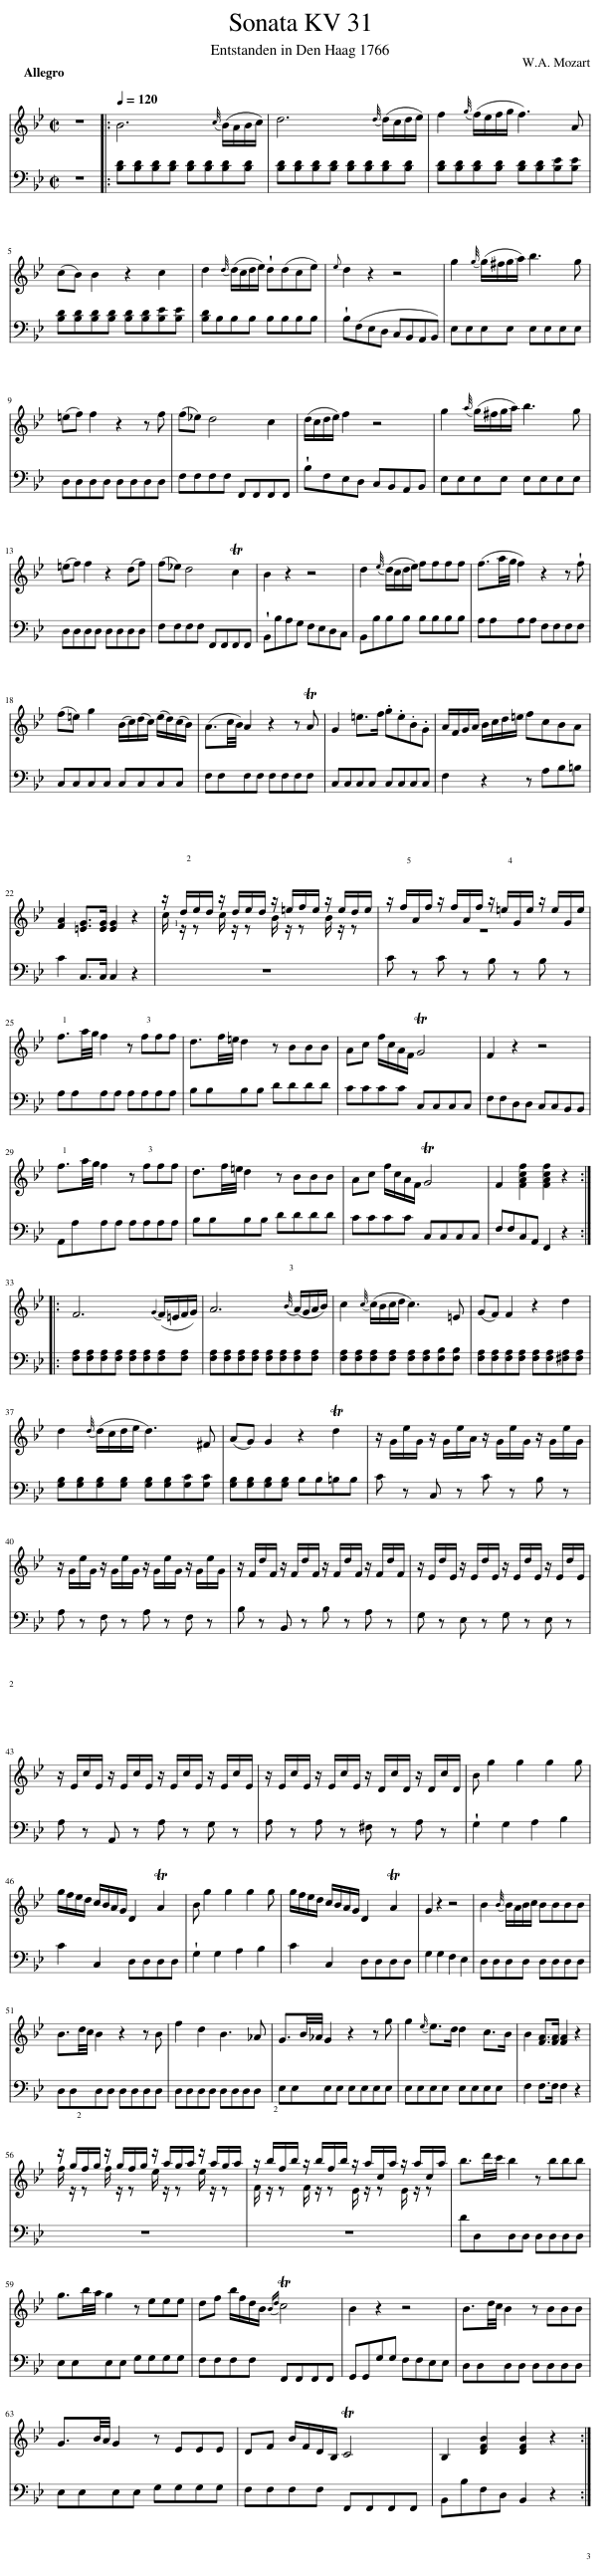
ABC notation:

X:1
%%score ( 1 2 ) 3
L:1/8
M:2/2
I:linebreak $
K:Bb
V:1 treble
V:2 treble
V:3 bass
V:1
 z8 |:[Q:1/4=120][Q:1/4=120] B6{c} (B/A/)B/c/ | d6{d} (d/c/)d/e/ | f2{g} (f/e/f/g/) f3 A |$ (cB) B2 z2 c2 | %5
 d2{d} (d/c/d/e/) !wedge!d(dce) |{e} d2 z2 z4 | g2{g} (g/^f/g/a/) b3 g |$ (=ef) f2 z2 z f | (f_e) d4 c2 | %10
 (d/c/d/e/) f2 z4 | g2{a} (g/^f/g/a/) b3 g |$ (=ef) f2 z2 (df) | (f_e) d4 Tc2 | B2 z2 z4 | %15
 d2{e} (d/c/d/e/) ffff | (f3/2a/4g/4) f2 z2 z !wedge!f |$ (f=e) g2 (B/c/)(d/c/) (e/d/)(c/B/) | (A3/2c/4)B/4 A2 z2 z TA | G2 =e>f .g.e.B.G | %20
 A/F/G/A/ B/c/d/=e/ fcBA |$ [FA]2 [=EG]>[EG] [EG]2 z2 | z/ !2!d/e/d/ z/ d/e/d/ z/ =e/f/e/ z/ e/d/e/ | z/ !5!f/A/f/ z/ f/A/f/ z/ !4!=e/G/e/ z/ e/G/e/ |$ !1!f3/2a/4g/4 f2 z !3!fff | %25
 d3/2f/4=e/4 d2 z BBB | Ac f/c/A/F/ TG4 | F2 z2 z4 |$ !1!f3/2a/4g/4 f2 z !3!fff | d3/2f/4=e/4 d2 z BBB | %30
 Ac f/c/A/F/ TG4 | F2 [FAcf]2 [FAcf]2 z2 ::$ F6{G} (F/=E/F/G/) | A6{!3!B} (A/G/A/B/) | c2{c} (c/B/c/d/ c3) =E | %35
 (GF) F2 z2 d2 |$ d2{d} (d/c/d/e/ d3) ^F | (AG) G2 z2 Td2 | z/ G/e/G/ z/ G/e/A/ z/ G/e/G/ z/ G/e/G/ |$ z/ G/e/G/ z/ G/e/G/ z/ G/e/G/ z/ G/e/G/ | %40
 z/ F/d/F/ z/ F/d/F/ z/ F/d/F/ z/ F/d/F/ | z/ E/d/E/ z/ E/d/E/ z/ E/d/E/ z/ E/d/E/ |$ z/ E/c/E/ z/ E/c/E/ z/ E/c/E/ z/ E/c/E/ | z/ E/c/E/ z/ E/c/E/ z/ D/c/D/ z/ D/c/D/ | B g2 g2 g2 g |$ %45
 g/f/e/d/ c/B/A/G/ D2 TA2 | B g2 g2 g2 g | g/f/e/d/ c/B/A/G/ D2 TA2 | G2 z2 z4 | B2{B} B/A/B/c/ BBBB |$ %50
 B3/2d/4c/4 B2 z2 z B | f2 d2 B3 _A | G3/2B/4_A/4 G2 z2 z g | g2{e} e>d d2 c>B | B2 [FA]>[FA] [FA]2 z2 |$ %55
 z/ !2!g/f/g/ z/ g/f/g/ z/ a/g/a/ z/ a/g/a/ | z/ !2!b/f/b/ z/ b/f/b/ z/ a/c/a/ z/ a/c/a/ | b3/2d'/4c'/4 b2 z bbb |$ g3/2b/4a/4 g2 z eee | df b/f/d/B/{Bd} Tc4 | %60
 B2 z2 z4 | B3/2d/4c/4 B2 z BBB |$ G3/2B/4A/4 G2 z EEE | DF B/F/D/B,/ TC4 | B,2 [DFB]2 [DFB]2 z2 :| %65
V:2
 x8 |: x8 | x8 | x8 |$ x8 | %5
 x8 | x8 | x8 |$ x8 | x8 | %10
 x8 | x8 |$ x8 | x8 | x8 | %15
 x8 | x8 |$ x8 | x8 | x8 | %20
 x8 |$ x8 | !1!c/ z/ z c/ z/ z B/ z/ z B/ z/ z | z8 |$ x8 | %25
 x8 | x8 | x8 |$ x8 | x8 | %30
 x8 | x8 ::$ x8 | x8 | x8 | %35
 x8 |$ x8 | x8 | x8 |$ x8 | %40
 x8 | x8 |$ x8 | x8 | x8 |$ %45
 x8 | x8 | x8 | x8 | x8 |$ %50
 x8 | x8 | x8 | x8 | x8 |$ %55
 f/ z/ z f/ z/ z e/ z/ z e/ z/ z | F/ z/ z F/ z/ z E/ z/ z E/ z/ z | x8 |$ x8 | x8 | %60
 x8 | x8 |$ x8 | x8 | x8 :| %65
V:3
 z8 |: [B,D][B,D][B,D][B,D] [B,D][B,D][B,D][B,D] | [B,D][B,D][B,D][B,D] [B,D][B,D][B,D][B,D] | [B,D][B,D][B,D][B,D] [B,D][B,D][B,E][B,E] |$ [B,D][B,D][B,D][B,D] [B,D][B,D][B,E][B,E] | %5
 [B,D]B,B,B, B,B,B,B, | !wedge!B,(F,E,D, C,B,,A,,B,,) | E,E,E,E, E,E,E,E, |$ D,D,D,D, D,D,D,D, | F,F,F,F, F,,F,,F,,F,, | %10
 !wedge!B,F,E,D, C,B,,A,,B,, | E,E,E,E, E,E,E,E, |$ D,D,D,D, D,D,D,D, | F,F,F,F, F,,F,,F,,F,, | !wedge!B,,B,A,G, F,E,D,C, | %15
 B,,B,B,B, B,B,B,B, | A,A,A,A, F,F,F,F, |$ C,C,C,C, C,C,C,C, | F,F,F,F, F,F,F,F, | C,C,C,C, C,C,C,C, | %20
 F,2 z2 z A,B,=B, |$ C2 C,>C, C,2 z2 | z8 | C z C z B, z B, z |$ A,A,A,A, A,A,A,A, | %25
 B,B,B,B, DDDD | CCCC C,C,C,C, | F,F,D,D, C,C,B,,B,, |$ A,,A,A,A, A,A,A,A, | B,B,B,B, DDDD | %30
 CCCC C,C,C,C, | F,F,C,A,, F,,2 z2 ::$ [F,A,][F,A,][F,A,][F,A,] [F,A,][F,A,][F,A,][F,A,] | [F,A,][F,A,][F,A,][F,A,] [F,A,][F,A,][F,A,][F,A,] | [F,A,][F,A,][F,A,][F,A,] [F,A,][F,A,][F,B,][F,B,] | %35
 [F,A,][F,A,][F,A,][F,A,] [F,A,][F,A,][^F,A,][F,A,] |$ [G,B,][G,B,][G,B,][G,B,] [G,B,][G,B,][G,C][G,C] | [G,B,][G,B,][G,B,][G,B,] B,B,=B,B, | C z C, z C z B, z |$ A, z F, z A, z F, z | %40
 B, z B,, z B, z A, z | G, z E, z G, z E, z |$ A, z A,, z A, z G, z | A, z A, z ^F, z A, z | !wedge!G,2 G,2 A,2 B,2 |$ %45
 C2 C,2 D,D,D,D, | !wedge!G,2 G,2 A,2 B,2 | C2 C,2 D,D,D,D, | G,2 G,2 F,2 E,2 | D,D,D,D, D,D,D,D, |$ %50
 D,D,D,D, D,D,D,D, | D,D,D,D, D,D,D,D, | E,E,E,E, E,E,E,E, | E,E,E,E, E,E,E,E, | F,2 F,>F, F,2 z2 |$ %55
 z8 | z8 | DD,D,D, D,D,D,D, |$ E,E,E,E, G,G,G,G, | F,F,F,F, F,,F,,F,,F,, | %60
 G,,G,,G,G, F,F,E,E, | D,D,D,D, D,D,D,D, |$ E,E,E,E, G,G,G,G, | F,F,F,F, F,,F,,F,,F,, | B,,B,F,D, B,,2 z2 :| %65
